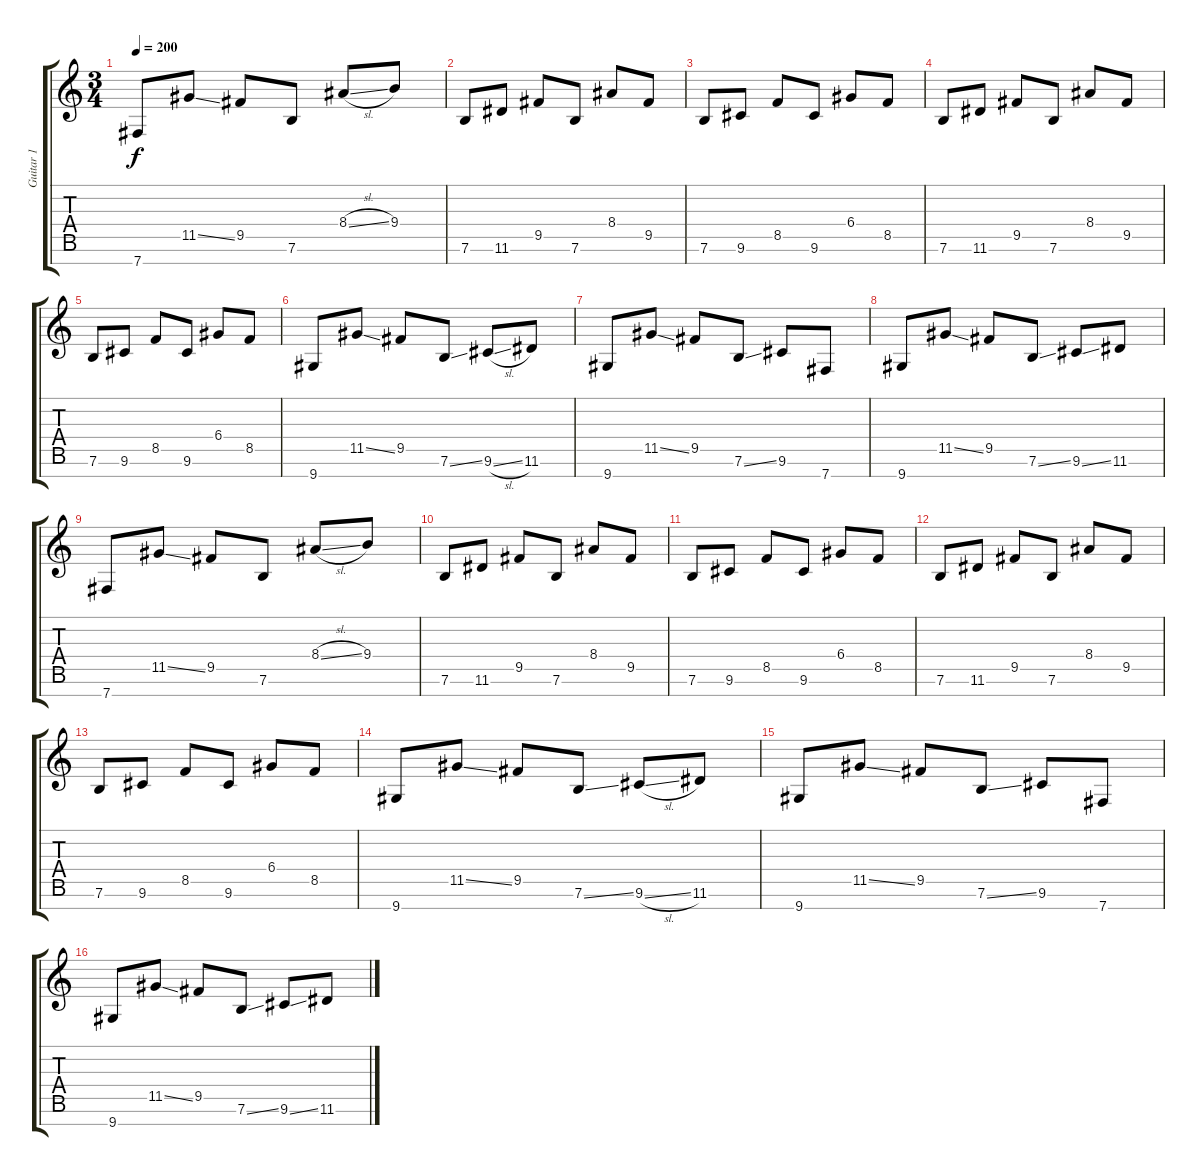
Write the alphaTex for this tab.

\track ("Guitar 1" "Guitar 1") {instrument distortionguitar}
\staff {score tabs}
\tuning (E4 B3 G3 D3 A2 E2 B1) {hide}
\ts (3 4)
\tempo 200
\clef g2
\ks c
7.7.8{dy f} 11.5{ss}.8 9.5.8 7.6.8 8.4{sl}.8 9.4.8 |
7.6.8 11.6.8 9.5.8 7.6.8 8.4.8 9.5.8 |
7.6.8 9.6.8 8.5.8 9.6.8 6.4.8 8.5.8 |
7.6.8 11.6.8 9.5.8 7.6.8 8.4.8 9.5.8 |
7.6.8 9.6.8 8.5.8 9.6.8 6.4.8 8.5.8 |
9.7.8 11.5{ss}.8 9.5.8 7.6{ss}.8 9.6{sl}.8 11.6.8 |
9.7.8 11.5{ss}.8 9.5.8 7.6{ss}.8 9.6.8 7.7.8 |
9.7.8 11.5{ss}.8 9.5.8 7.6{ss}.8 9.6{ss}.8 11.6.8 |
7.7.8 11.5{ss}.8 9.5.8 7.6.8 8.4{sl}.8 9.4.8 |
7.6.8 11.6.8 9.5.8 7.6.8 8.4.8 9.5.8 |
7.6.8 9.6.8 8.5.8 9.6.8 6.4.8 8.5.8 |
7.6.8 11.6.8 9.5.8 7.6.8 8.4.8 9.5.8 |
7.6.8 9.6.8 8.5.8 9.6.8 6.4.8 8.5.8 |
9.7.8 11.5{ss}.8 9.5.8 7.6{ss}.8 9.6{sl}.8 11.6.8 |
9.7.8 11.5{ss}.8 9.5.8 7.6{ss}.8 9.6.8 7.7.8 |
9.7.8 11.5{ss}.8 9.5.8 7.6{ss}.8 9.6{ss}.8 11.6.8
